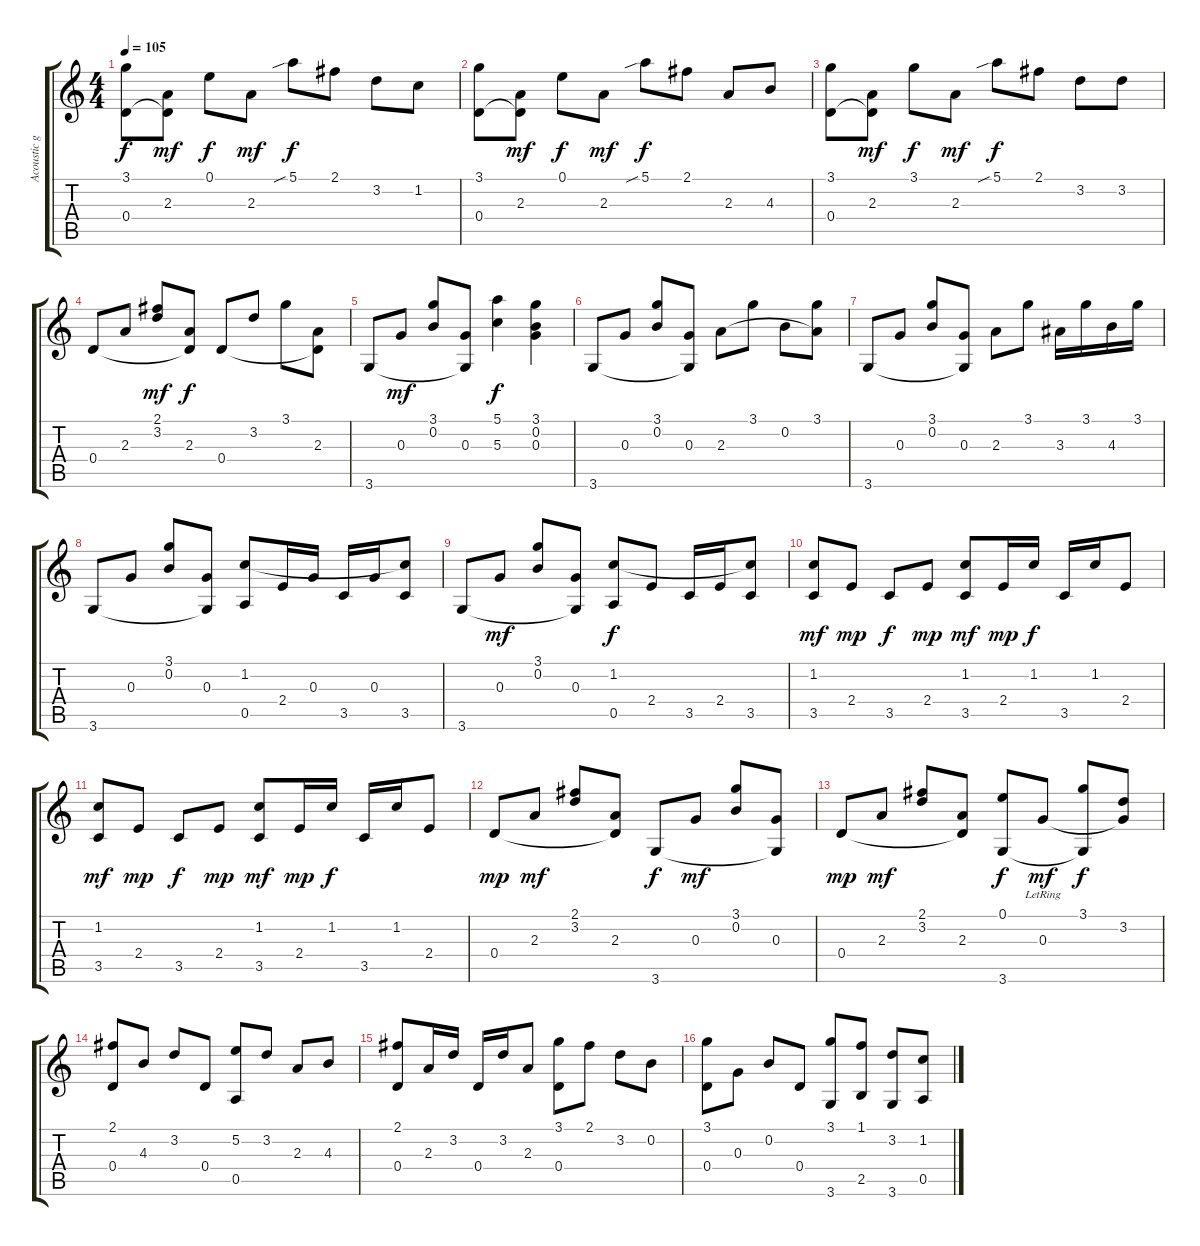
\track ("Acoustic guitar" "Acoustic g") {instrument acousticguitarsteel}
\staff {score tabs}
\tuning (E4 B3 G3 D3 A2 E2) {hide}
\ts (4 4)
\tempo 105
\clef g2
\ks c
(3.1 0.4).8{dy f} (2.3 0.4{t}).8{dy mf} 0.1.8{dy f} 2.3.8{dy mf} 5.1{sib}.8{dy f} 2.1.8 3.2.8 1.2.8 |
(3.1 0.4).8 (2.3 0.4{t}).8{dy mf} 0.1.8{dy f} 2.3.8{dy mf} 5.1{sib}.8{dy f} 2.1.8 2.3.8 4.3.8 |
(3.1 0.4).8 (2.3 0.4{t}).8{dy mf} 3.1.8{dy f} 2.3.8{dy mf} 5.1{sib}.8{dy f} 2.1.8 3.2.8 3.2.8 |
0.4.8 2.3.8 (2.1 3.2).8{dy mf} (2.3 0.4{t}).8{dy f} 0.4.8 3.2.8 3.1.8 (2.3 0.4{t}).8 |
3.6.8 0.3.8{dy mf} (3.1 0.2).8 (0.3 3.6{t}).8 (5.1 5.3).4{dy f} (3.1 0.2 0.3).4 |
3.6.8 0.3.8 (3.1 0.2).8 (0.3 3.6{t}).8 2.3.8 3.1.8 0.2.8 (3.1 2.3{t}).8 |
3.6.8 0.3.8 (3.1 0.2).8 (0.3 3.6{t}).8 2.3.8 3.1.8 3.3.16 3.1.16 4.3.16 3.1.16 |
3.6.8 0.3.8 (3.1 0.2).8 (0.3 3.6{t}).8 (1.2 0.5).8 2.4.16 0.3.16 3.5.16 0.3.16 (1.2{t} 3.5).8 |
3.6.8 0.3.8{dy mf} (3.1 0.2).8 (0.3 3.6{t}).8 (1.2 0.5).8{dy f} 2.4.8 3.5.16 2.4.16 (1.2{t} 3.5).8 |
(1.2 3.5).8{dy mf} 2.4.8{dy mp} 3.5.8{dy f} 2.4.8{dy mp} (1.2 3.5).8{dy mf} 2.4.16{dy mp} 1.2.16{dy f} 3.5.16 1.2.16 2.4.8 |
(1.2 3.5).8{dy mf} 2.4.8{dy mp} 3.5.8{dy f} 2.4.8{dy mp} (1.2 3.5).8{dy mf} 2.4.16{dy mp} 1.2.16{dy f} 3.5.16 1.2.16 2.4.8 |
0.4.8{dy mp} 2.3.8{dy mf} (2.1 3.2).8 (2.3 0.4{t}).8 3.6.8{dy f} 0.3.8{dy mf} (3.1 0.2).8 (0.3 3.6{t}).8 |
0.4.8{dy mp} 2.3.8{dy mf} (2.1 3.2).8 (2.3 0.4{t}).8 (0.1 3.6).8{dy f} 0.3{lr}.8{dy mf} (3.1 3.6{t}).8{dy f} (3.2 0.3{t}).8 |
(2.1 0.4).8 4.3.8 3.2.8 0.4.8 (5.2 0.5).8 3.2.8 2.3.8 4.3.8 |
(2.1 0.4).8 2.3.16 3.2.16 0.4.16 3.2.16 2.3.8 (3.1 0.4).8 2.1.8 3.2.8 0.2.8 |
(3.1 0.4).8 0.3.8 0.2.8 0.4.8 (3.1 3.6).8 (1.1 2.5).8 (3.2 3.6).8 (1.2 0.5).8
